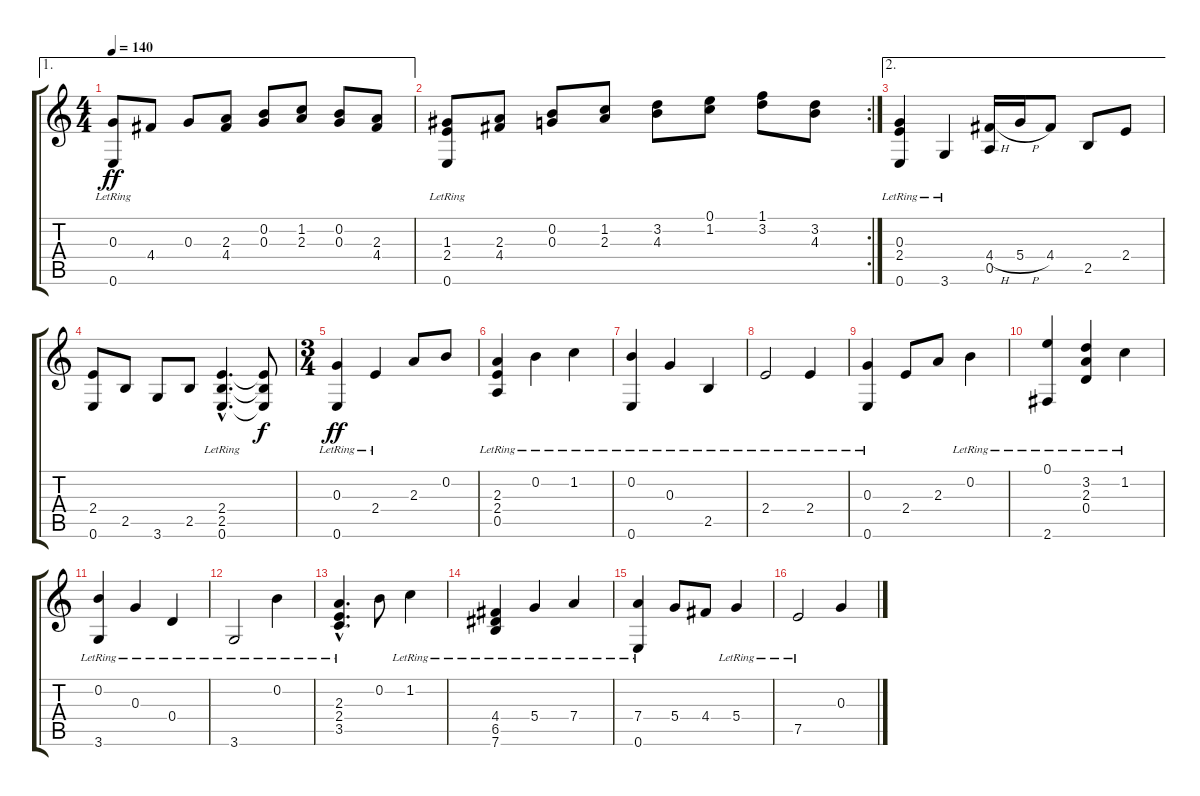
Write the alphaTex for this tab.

\track "" {instrument acousticguitarnylon}
\staff {score tabs}
\tuning (E4 B3 G3 D3 A2 E2) {hide}
\ae 1
\ts (4 4)
\tempo 140
\clef g2
\ks c
(0.3 0.6{lr}).8{dy ff} 4.4.8 0.3.8 (2.3 4.4).8 (0.2 0.3).8 (1.2 2.3).8 (0.2 0.3).8 (2.3 4.4).8 |
\rc 2
(1.3 2.4 0.6{lr}).8 (2.3 4.4).8 (0.2 0.3).8 (1.2 2.3).8 (3.2 4.3).8 (0.1 1.2).8 (1.1 3.2).8 (3.2 4.3).8 |
\ae 2
(0.3 2.4 0.6{lr}).4 3.6{lr}.4 (4.4{h} 0.5).16 5.4{h}.16 4.4.8 2.5.8 2.4.8 |
(2.4 0.6).8 2.5.8 3.6.8 2.5.8 (2.4{hac} 2.5{hac} 0.6{hac lr}).4{d} (2.4{t} 2.5{t} 0.6{t}).8{dy f} |
\ts (3 4)
(0.3 0.6{lr}).4{dy ff} 2.4{lr}.4 2.3.8 0.2.8 |
(2.3 2.4 0.5{lr}).4 0.2{lr}.4 1.2{lr}.4 |
(0.2 0.6{lr}).4 0.3{lr}.4 2.5{lr}.4 |
2.4{lr}.2 2.4{lr}.4 |
(0.3 0.6{lr}).4 2.4.8 2.3.8 0.2{lr}.4 |
(0.1 2.6{lr}).4 (3.2 2.3 0.4{lr}).4 1.2{lr}.4 |
(0.2 3.6{lr}).4 0.3{lr}.4 0.4{lr}.4 |
3.6{lr}.2 0.2{lr}.4 |
(2.3{hac} 2.4{hac} 3.5{hac lr}).4{d} 0.2.8 1.2{lr}.4 |
(4.4 6.5 7.6{lr}).4 5.4{lr}.4 7.4{lr}.4 |
(7.4 0.6{lr}).4 5.4.8 4.4.8 5.4{lr}.4 |
7.5{lr}.2 0.3.4
